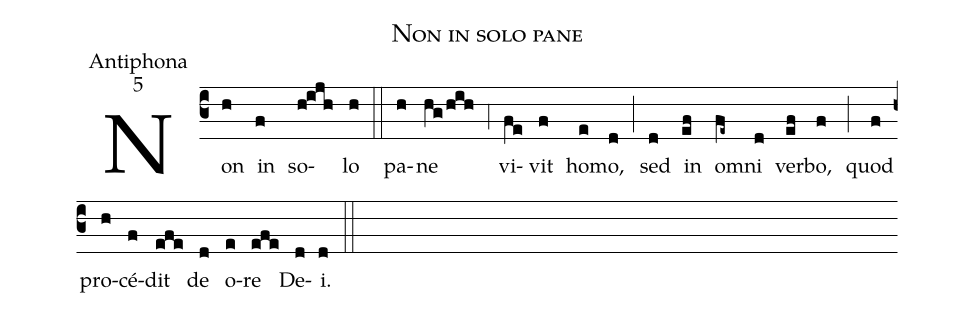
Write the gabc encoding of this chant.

name:Non in solo pane;
office-part:Antiphona;
mode:5;
%%
(c3) Non(h) in(f) so(h!ijh)lo(h) (::)
pa(h)ne(hg/hih) (,4) vi(fe)vit(f) ho(e)mo,(d) (;) sed(d) in(ef) o(fe~)mni(d) ver(ef)bo,(f) (;) quod(f) pro(h)cé(f)dit(efe) de(d) o(e)re(efe) De(d)i.(d) (::)
